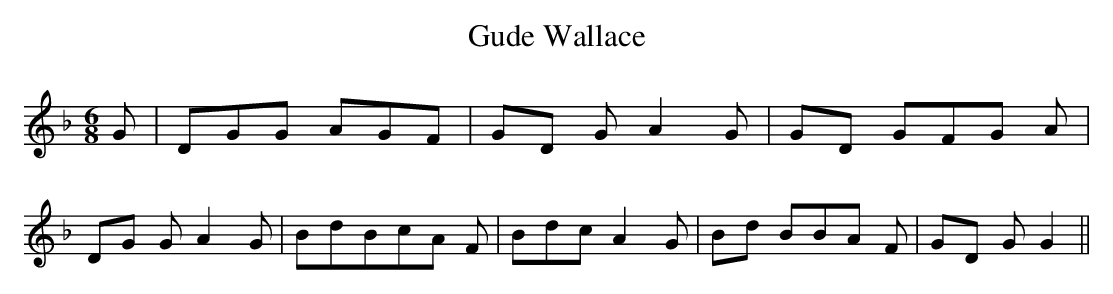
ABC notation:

X:1
T:Gude Wallace
M:6/8
L:1/8
K:F
 G| DGG AGF|G-D G A2 G|G-D GF-G A|D-G G A2 G|B-d-Bc-A F| Bdc A2 G|\
B-d BB-A F|G-D G G2||
